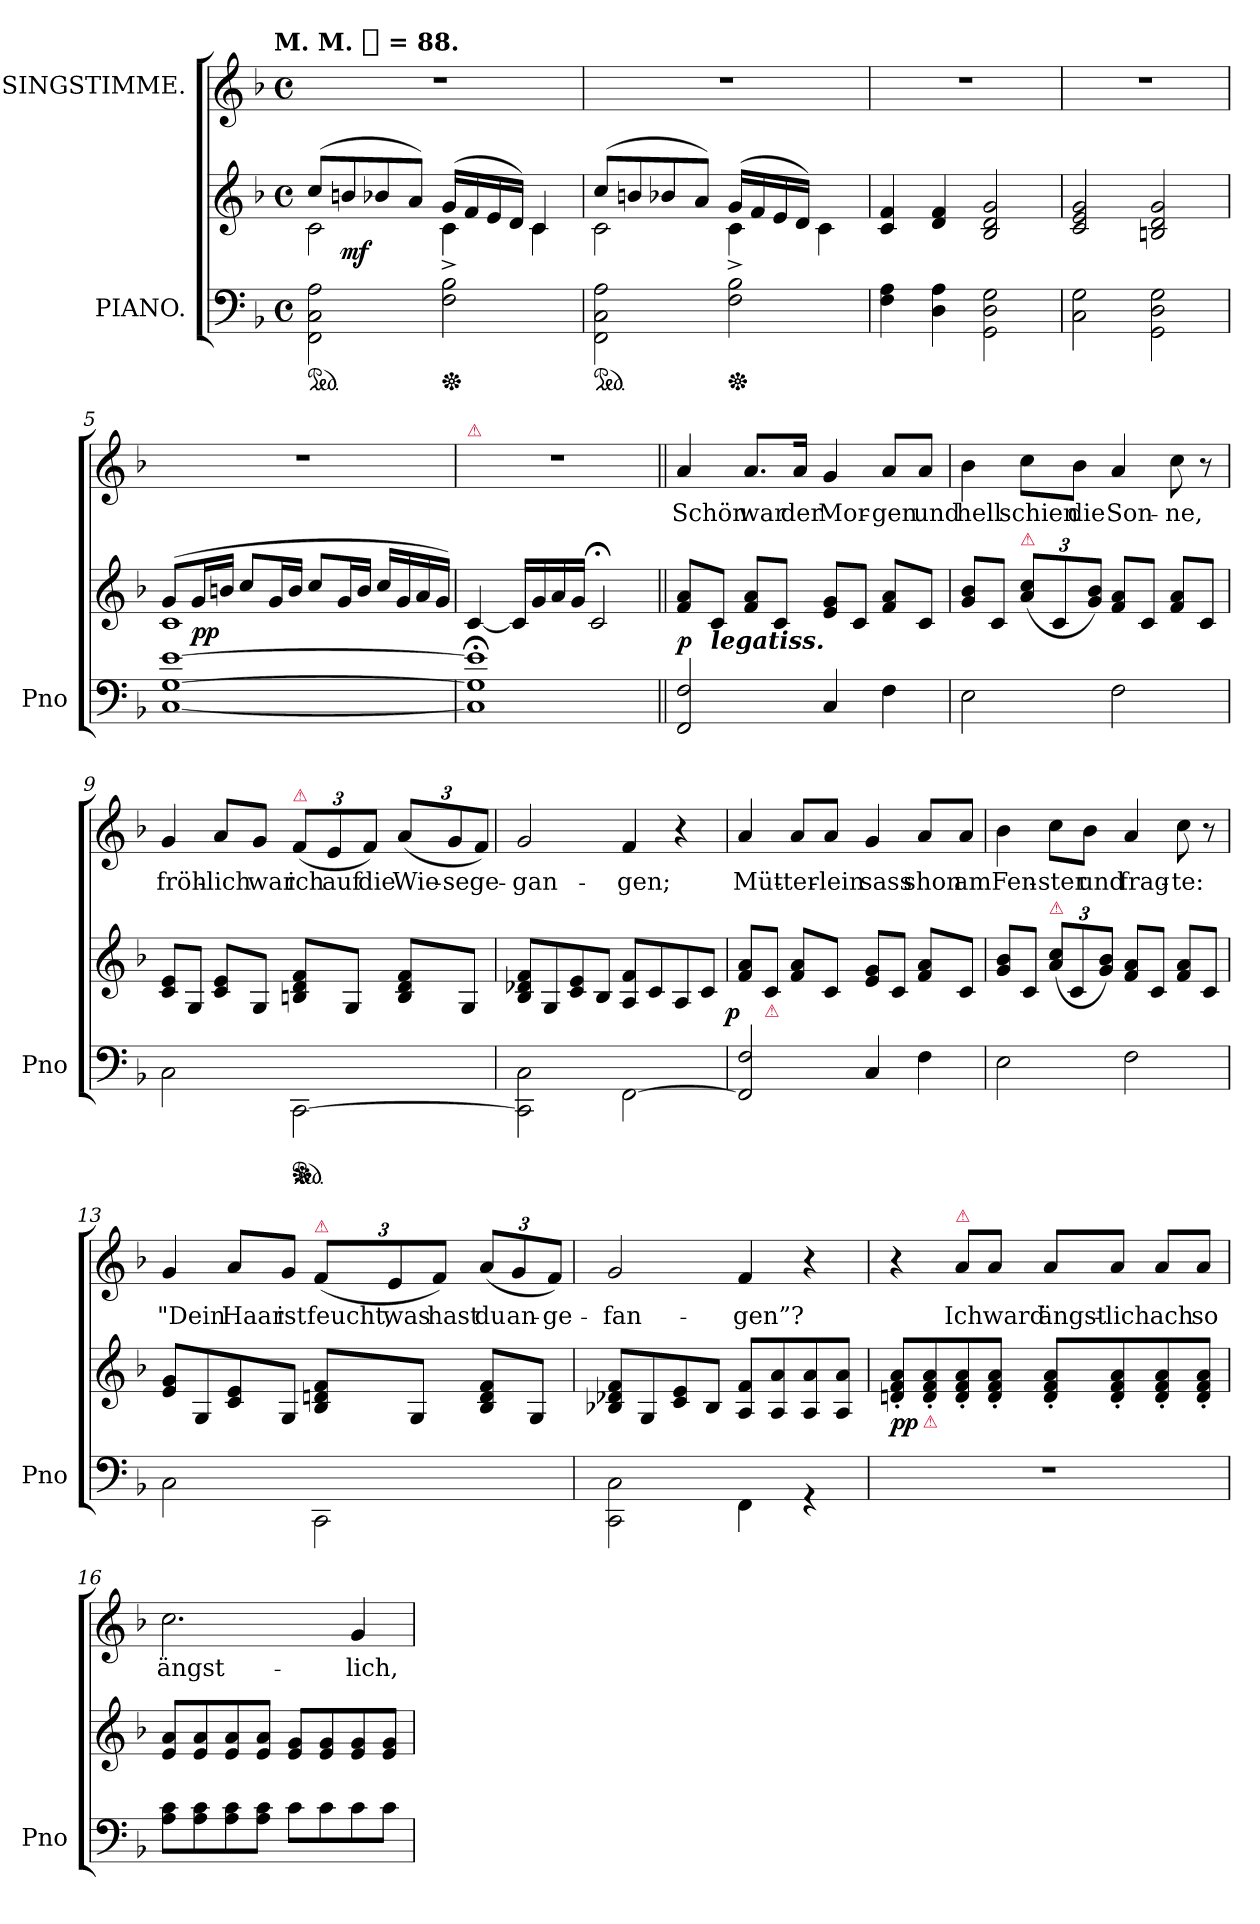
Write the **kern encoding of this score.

**kern	**kern	**dynam	**kern	**text
*part2	*part2	*part2	*part1	*part1
*staff3	*staff2	*staff2/3	*staff1	*staff1
*I"PIANO.	*	*	*I"SINGSTIMME.	*
*I'Pno	*	*	*	*
*clefF4	*clefG2	*	*clefG2	*
*k[b-]	*k[b-]	*	*k[b-]	*
*F:	*F:	*	*F:	*
!!LO:TX:omd:t=M. M. [quarter] = 88.
*M4/4	*M4/4	*	*M4/4	*
*met(c)	*met(c)	*	*met(c)	*
*MM88	*MM88	*	*MM88	*
=1	=1	=1	=1	=1
*	*^	*	*	*
!LO:TX:b:color=crimson:t=⚠	!	!	!	!	!
*ped	*	*	*	*	*
2FF\ 2C\ 2A\	(<8ccL	2c\	.	1rdd	.
.	8bn	.	mf	.	.
.	8b-X	.	.	.	.
.	8aJ)	.	.	.	.
*Xped	*	*	*	*	*
2F\ 2B-\	(<16gLL	4c^<	.	.	.
.	16f	.	.	.	.
.	16e	.	.	.	.
.	16dJJ)	.	.	.	.
.	4c/	4c\	.	.	.
=2	=2	=2	=2	=2	=2
!LO:TX:b:color=crimson:t=⚠	!	!	!	!	!
*ped	*	*	*	*	*
2FF\ 2C\ 2A\	(<8ccL	2c\	.	1rdd	.
.	8bn	.	.	.	.
.	8b-X	.	.	.	.
.	8aJ)	.	.	.	.
*Xped	*	*	*	*	*
2F\ 2B-\	(<16gLL	4c^<	.	.	.
.	16f	.	.	.	.
.	16e	.	.	.	.
.	16dJJ)	.	.	.	.
.	4c\	4ryy	.	.	.
*	*v	*v	*	*	*
=3	=3	=3	=3	=3
4F 4A	4c/ 4f/	.	1rdd	.
4D 4A	4d/ 4f/	.	.	.
2GG\ 2D\ 2G\	2B-/ 2d/ 2g/	.	.	.
=4	=4	=4	=4	=4
2C\ 2G\	2c/ 2e/ 2g/	.	1rdd	.
2GG\ 2D\ 2G\	2Bn/ 2d/ 2g/	.	.	.
=5	=5	=5	=5	=5
*	*^	*	*	*
[1C [1G [1e	(>8gL	1c	.	1rdd	.
.	16gL	.	pp	.	.
.	16bnJJ	.	.	.	.
.	8ccL	.	.	.	.
.	16gL	.	.	.	.
.	16bJJ	.	.	.	.
.	8ccL	.	.	.	.
.	16gL	.	.	.	.
.	16bJJ	.	.	.	.
.	16ccLL	.	.	.	.
.	16g	.	.	.	.
.	16a	.	.	.	.
.	16gJJ)	.	.	.	.
*	*v	*v	*	*	*
=6	=6	=6	=6	=6
!	!	!	!LO:TX:a:color=crimson:t=⚠	!
1C]; 1G]; 1e];	[4c	.	1rdd	.
.	16c/LL]	.	.	.
.	16g	.	.	.
.	16a	.	.	.
.	16gJJ	.	.	.
.	2c;</	.	.	.
=7||	=7||	=7||	=7||	=7||
*	*	*	*MM72	*
2FF 2F	8f 8aL	p	4a	Schön
!	!LO:TX:b:Bi:t=legatiss.	!	!	!
.	8cJ	.	.	.
.	8f 8aL	.	8.a/L	war
.	8cJ	.	.	.
.	.	.	16a/Jk	der
4C	8e 8gL	.	4g	Mor-
.	8cJ	.	.	.
4F\	8f 8aL	.	8a/L	-gen
.	8cJ	.	8a/J	und
=8	=8	=8	=8	=8
2E	8g 8b-L	.	4b-	hell
.	8cJ	.	.	.
!	!LO:TX:a:color=crimson:t=⚠	!	!	!
.	(<12a 12ccL	.	8cc\L	schien
.	12c	.	.	.
.	.	.	8b-\J	die
.	12g 12b-J)	.	.	.
2F	8f 8aL	.	4a	Son-
.	8cJ	.	.	.
.	8f 8aL	.	8cc	-ne,
.	8cJ	.	8r	.
=9	=9	=9	=9	=9
2C\	8c 8eL	.	4g	fröh-
.	8G/J	.	.	.
.	8c 8eL	.	8a/L	-lich
.	8G/J	.	8g/J	war
!	!	!	!LO:TX:a:color=crimson:t=⚠	!
!LO:TX:b:color=crimson:t=⚠	!	!	!	!
*ped	*	*	*	*
*Xped	*	*	*	*
[2CC\	8Bn/ 8d/ 8f/L	.	(>12f/L	ich
.	.	.	12e/	auf
.	8G/J	.	.	.
.	.	.	12f/J)	die
.	8B/ 8d/ 8f/L	.	(>12a/L	Wie-
.	.	.	12g/	-se
.	8G/J	.	.	.
.	.	.	12f/J)	ge-
=10	=10	=10	=10	=10
2CC]\ 2C\	8B- 8d-X 8fL	.	2g	-gan-
.	8G/	.	.	.
.	8c 8e	.	.	.
.	8B-J	.	.	.
[2FF\	8A/ 8f/L	.	4f	-gen;
.	8c/	.	.	.
.	8A/	.	4r	.
.	8c/J	.	.	.
=11	=11	=11	=11	=11
!	!	!LO:DY:rj	!	!
2FF] 2F	8f 8aL	p	4a	Müt-
!	!LO:TX:b:Bi:color=crimson:t=⚠	!	!	!
.	8cJ	.	.	.
.	8f 8aL	.	8a/L	-ter-
.	8cJ	.	8a/J	-lein
4C	8e 8gL	.	4g	sass
.	8cJ	.	.	.
4F\	8f 8aL	.	8a/L	shon
.	8cJ	.	8a/J	am
=12	=12	=12	=12	=12
2E\	8g 8b-L	.	4b-	Fen-
.	8cJ	.	.	.
!	!LO:TX:a:color=crimson:t=⚠	!	!	!
.	(<12a 12ccL	.	8cc\L	-ster
.	12c	.	.	.
.	.	.	8b-\J	und
.	12g 12b-J)	.	.	.
2F\	8f 8aL	.	4a	frag-
.	8cJ	.	.	.
.	8f 8aL	.	8cc	-te:
.	8cJ	.	8r	.
=13	=13	=13	=13	=13
2C\	8e 8gL	.	4g	"Dein
.	8G/	.	.	.
.	8c 8e	.	8a/L	Haar
.	8G/J	.	8g/J	ist
!	!	!	!LO:TX:a:color=crimson:t=⚠	!
2CC\	8B- 8dn 8fL	.	(>12f/L	feucht,
.	.	.	12e/	was
.	8G/J	.	.	.
.	.	.	12f/J)	hast
.	8B- 8d 8fL	.	(>12a/L	du
.	.	.	12g/	an-
.	8G/J	.	.	.
.	.	.	12f/J)	-ge-
=14	=14	=14	=14	=14
2CC\ 2C\	8B-X 8d-X 8fL	.	2g	-fan-
.	8G/	.	.	.
.	8c 8e	.	.	.
.	8B-J	.	.	.
4FF\	8A/ 8f/L	.	4f	-gen”?
.	8A/ 8a/	.	.	.
4rGG	8A/ 8a/	.	4r	.
.	8A/ 8a/J	.	.	.
=15	=15	=15	=15	=15
1rF	8dn'</ 8f'</ 8a'</L	pp	4r	.
!	!LO:TX:b:Bi:color=crimson:t=⚠	!	!	!
.	8d'< 8f'< 8a'<	.	.	.
!	!	!	!LO:TX:a:Bi:color=crimson:t=⚠	!
.	8d'< 8f'< 8a'<	.	8a/L	Ich
.	8d'< 8f'< 8a'<J	.	8a/J	ward
.	8d'</ 8f'</ 8a'</L	.	8a/L	ängst-
.	8d'< 8f'< 8a'<	.	8a/J	-lich
.	8d'< 8f'< 8a'<	.	8a/L	ach
.	8d'< 8f'< 8a'<J	.	8a/J	so
=16	=16	=16	=16	=16
8A 8cL	8e 8aL	.	2.cc\	ängst-
8A 8c	8e 8a	.	.	.
8A 8c	8e 8a	.	.	.
8A 8cJ	8e 8aJ	.	.	.
8cL	8e 8gL	.	.	.
8c	8e 8g	.	.	.
8c	8e 8g	.	4g/	-lich,
8cJ	8e 8gJ	.	.	.
=	=	=	=	=
*-	*-	*-	*-	*-
